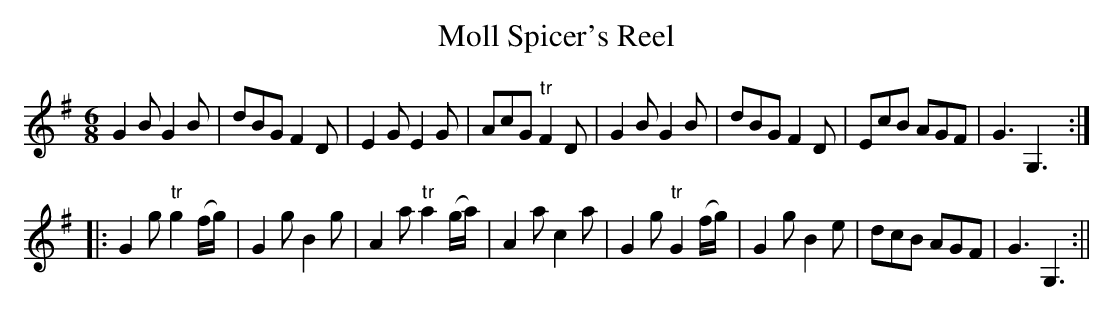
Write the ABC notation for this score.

X:1
T:Moll Spicer's Reel
M:6/8
L:1/8
K:G
G2B G2B | dBG F2D | E2G E2G | AcG "tr"F2D | G2B G2B | dBG F2D | EcB AGF | G3 G,3 :|
|: G2g "tr"g2 (f/g/) | G2g B2g | A2a "tr"a2 (g/a/) | A2a c2a | G2g "tr"G2 (f/g/) | G2g B2e | dcB AGF | G3 G,3 :||
